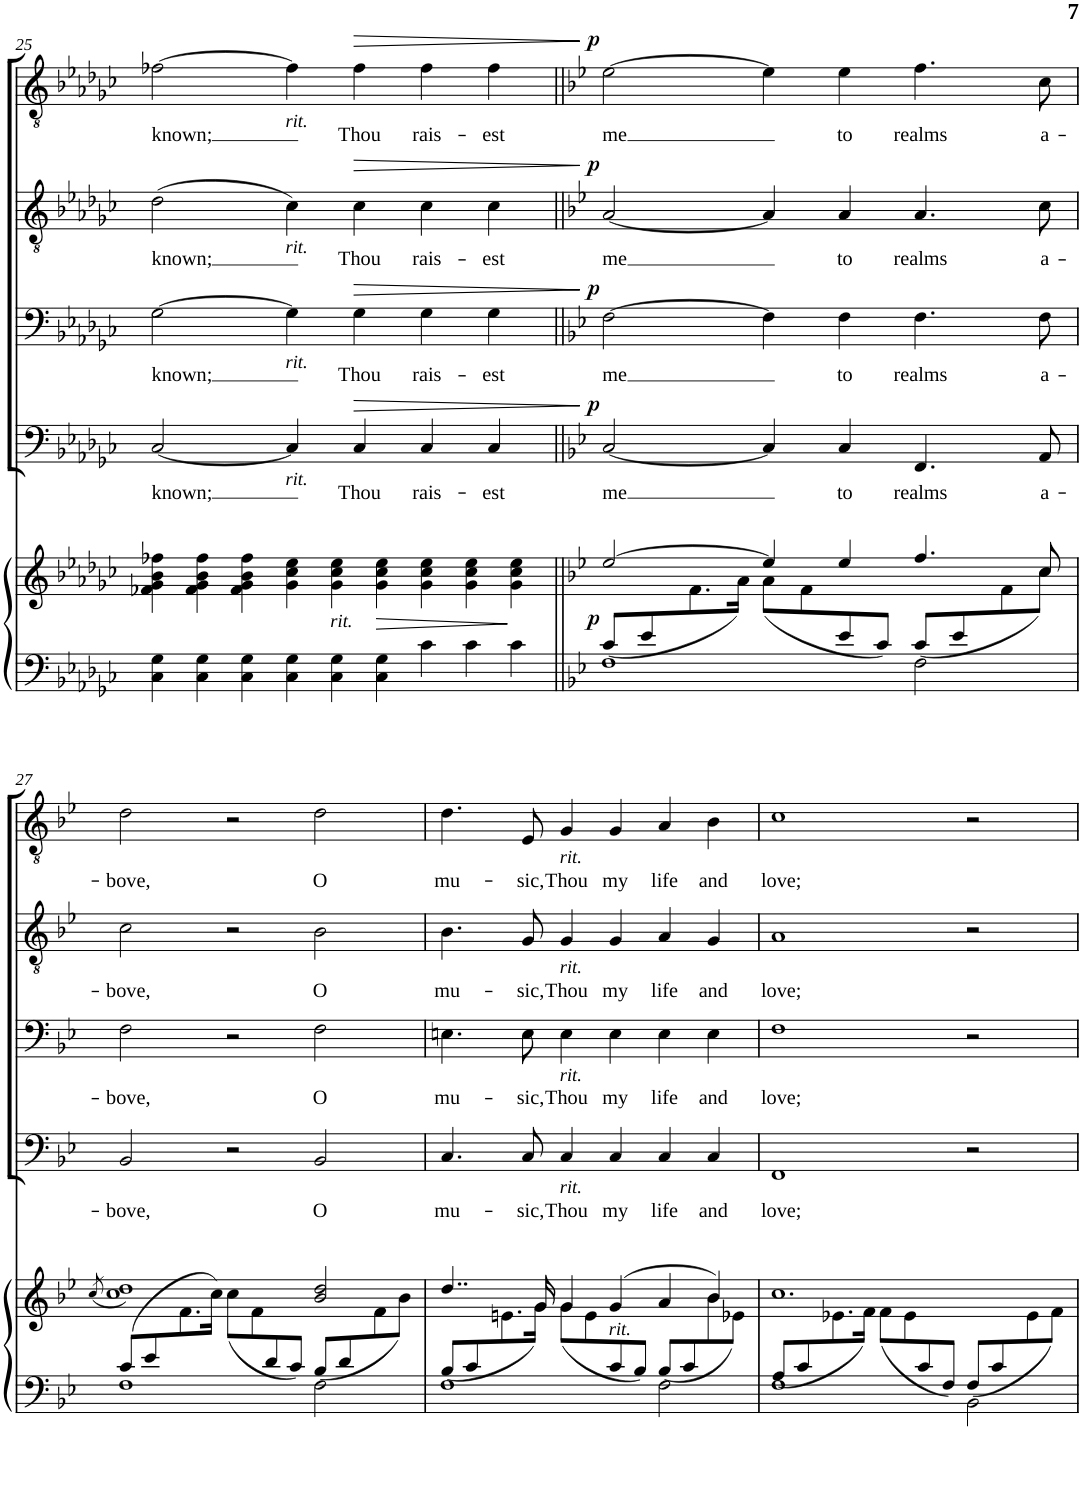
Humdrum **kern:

**kern	**kern	**dynam	**kern	**text	**dynam	**kern	**text	**dynam	**kern	**text	**dynam	**kern	**text	**dynam
*part5	*part5	*part5	*part4	*part4	*part4	*part3	*part3	*part3	*part2	*part2	*part2	*part1	*part1	*part1
*staff6	*staff5	*staff5/6	*staff4	*staff4	*staff4	*staff3	*staff3	*staff3	*staff2	*staff2	*staff2	*staff1	*staff1	*staff1
*I"Piano 5	*	*	*I"Piano	*	*	*I"Piano 3	*	*	*I"Piano	*	*	*I"Piano 1	*	*
*I'Pno	*	*	*I'Pno	*	*	*I'Pno	*	*	*I'Pno	*	*	*I'Pno	*	*
!!LO:PB:g=z
*clefF4	*clefG2	*	*clefF4	*	*	*clefF4	*	*	*clefGv2	*	*	*clefGv2	*	*
*k[b-e-a-d-g-c-]	*k[b-e-a-d-g-c-]	*	*k[b-e-a-d-g-c-]	*	*	*k[b-e-a-d-g-c-]	*	*	*k[b-e-a-d-g-c-]	*	*	*k[b-e-a-d-g-c-]	*	*
*M3/2	*M3/2	*	*M3/2	*	*	*M3/2	*	*	*M3/2	*	*	*M3/2	*	*
=25	=25	=25	=25	=25	=25	=25	=25	=25	=25	=25	=25	=25	=25	=25
!	!	!	!	!LO:LY:b	!	!	!LO:LY:b	!	!	!LO:LY:b	!	!	!LO:LY:b	!
6C-\ 6G-\	6f-X\ 6g-\ 6b-\ 6ff-X\	.	[2C-/	known;	.	[2G-\	known;	.	(2d-\	known;	.	[2f-X\	known;	.
6C-\ 6G-\	6f-\ 6g-\ 6b-\ 6ff-\	.	.	.	.	.	.	.	.	.	.	.	.	.
6C-\ 6G-\	6f-\ 6g-\ 6b-\ 6ff-\	.	.	.	.	.	.	.	.	.	.	.	.	.
!	!	!	!	!	!	!	!	!	!	!	!	!LO:TX:b:i:t=rit.	!	!
!	!	!	!	!	!	!	!	!	!LO:TX:b:i:t=rit.	!	!	!	!	!
!	!	!	!	!	!	!LO:TX:b:i:t=rit.	!	!	!	!	!	!	!	!
!	!	!	!LO:TX:b:i:t=rit.	!	!	!	!	!	!	!	!	!	!	!
6C-\ 6G-\	6g-\ 6cc-\ 6ee-\	.	4C-/]	.	.	4G-\]	.	.	4c-\)	.	.	4f-\]	.	.
!	!LO:TX:b:i:t=rit.	!	!	!	!	!	!	!	!	!	!	!	!	!
6C-\ 6G-\	6g-\ 6cc-\ 6ee-\	.	.	.	.	.	.	.	.	.	.	.	.	.
!	!	!	!	!LO:LY:b	!LO:HP:b	!	!LO:LY:b	!LO:HP:b	!	!LO:LY:b	!LO:HP:b	!	!LO:LY:b	!LO:HP:b
.	.	.	4C-/	Thou	>	4G-\	Thou	>	4c-\	Thou	>	4f-\	Thou	>
!	!	!LO:HP:b	!	!	!	!	!	!	!	!	!	!	!	!
6C-\ 6G-\	6g-\ 6cc-\ 6ee-\	>	.	.	.	.	.	.	.	.	.	.	.	.
!	!	!	!	!LO:LY:b	!	!	!LO:LY:b	!	!	!LO:LY:b	!	!	!LO:LY:b	!
6c-\	6g-\ 6cc-\ 6ee-\	.	4C-/	rais-	.	4G-\	rais-	.	4c-\	rais-	.	4f-\	rais-	.
6c-\	6g-\ 6cc-\ 6ee-\	.	.	.	.	.	.	.	.	.	.	.	.	.
!	!	!	!	!LO:LY:b	!	!	!LO:LY:b	!	!	!LO:LY:b	!	!	!LO:LY:b	!
.	.	.	4C-/	-est	.	4G-\	-est	.	4c-\	-est	.	4f-\	-est	.
6c-\	6g-\ 6cc-\ 6ee-\	]	.	.	.	.	.	.	.	.	.	.	.	.
.	.	.	.	.	]	.	.	]	.	.	]	.	.	]
=26||	=26||	=26||	=26||	=26||	=26||	=26||	=26||	=26||	=26||	=26||	=26||	=26||	=26||	=26||
*k[b-e-]	*k[b-e-]	*	*k[b-e-]	*	*	*k[b-e-]	*	*	*k[b-e-]	*	*	*k[b-e-]	*	*
*^	*^	*	*	*	*	*	*	*	*	*	*	*	*	*
!	!	!	!	!LO:DY:b	!	!LO:LY:b	!LO:DY:a	!	!LO:LY:b	!LO:DY:a	!	!LO:LY:b	!LO:DY:a	!	!LO:LY:b	!LO:DY:a
(<8c/L	1F	[>2ee-/	4ryy	p	[2C/	me	p	[2F\	me	p	[2A/	me	p	[2e-\	me	p
8e-/	.	.	.	.	.	.	.	.	.	.	.	.	.	.	.	.
2ryy	.	.	8.f\	.	.	.	.	.	.	.	.	.	.	.	.	.
.	.	.	16a\Jk)	.	.	.	.	.	.	.	.	.	.	.	.	.
.	.	4ee-/]	(<8a\L	.	4C/]	.	.	4F\]	.	.	4A/]	.	.	4e-\]	.	.
.	.	.	8f\	.	.	.	.	.	.	.	.	.	.	.	.	.
!	!	!	!	!	!	!LO:LY:b	!	!	!LO:LY:b	!	!	!LO:LY:b	!	!	!LO:LY:b	!
8e-/	.	4ee-/	2ryy	.	4C/	to	.	4F\	to	.	4A/	to	.	4e-\	to	.
8c/J)	.	.	.	.	.	.	.	.	.	.	.	.	.	.	.	.
!	!	!	!	!	!	!LO:LY:b	!	!	!LO:LY:b	!	!	!LO:LY:b	!	!	!LO:LY:b	!
(<8c/L	2F\	4.ff/	.	.	4.FF/	realms	.	4.F\	realms	.	4.A/	realms	.	4.f\	realms	.
8e-/	.	.	.	.	.	.	.	.	.	.	.	.	.	.	.	.
4ryy	.	.	8f\	.	.	.	.	.	.	.	.	.	.	.	.	.
!	!	!	!	!	!	!LO:LY:b	!	!	!LO:LY:b	!	!	!LO:LY:b	!	!	!LO:LY:b	!
.	.	8cc/	8cc\J)	.	8AA/	a-	.	8F\	a-	.	8c\	a-	.	8c\	a-	.
!!LO:LB:g=z
=27	=27	=27	=27	=27	=27	=27	=27	=27	=27	=27	=27	=27	=27	=27	=27	=27
.	.	(8qcc/	.	.	.	.	.	.	.	.	.	.	.	.	.	.
!	!	!	!	!	!	!LO:LY:b	!	!	!LO:LY:b	!	!	!LO:LY:b	!	!	!LO:LY:b	!
(>8c/L	1F	1cc 1dd)	4ryy	.	2BB-/	-bove,	.	2F\	-bove,	.	2c\	-bove,	.	2d\	-bove,	.
8e-/	.	.	.	.	.	.	.	.	.	.	.	.	.	.	.	.
2ryy	.	.	8.f\	.	.	.	.	.	.	.	.	.	.	.	.	.
.	.	.	16cc\Jk)	.	.	.	.	.	.	.	.	.	.	.	.	.
.	.	.	(<8cc\L	.	2r	.	.	2r	.	.	2r	.	.	2r	.	.
.	.	.	8f\	.	.	.	.	.	.	.	.	.	.	.	.	.
8d/	.	.	2ryy	.	.	.	.	.	.	.	.	.	.	.	.	.
8c/J)	.	.	.	.	.	.	.	.	.	.	.	.	.	.	.	.
!	!	!	!	!	!	!LO:LY:b	!	!	!LO:LY:b	!	!	!LO:LY:b	!	!	!LO:LY:b	!
(<8B-/L	2F\	2b-/ 2dd/	.	.	2BB-/	O	.	2F\	O	.	2B-\	O	.	2d\	O	.
8d/	.	.	.	.	.	.	.	.	.	.	.	.	.	.	.	.
4ryy	.	.	8f\	.	.	.	.	.	.	.	.	.	.	.	.	.
.	.	.	8b-\J)	.	.	.	.	.	.	.	.	.	.	.	.	.
=28	=28	=28	=28	=28	=28	=28	=28	=28	=28	=28	=28	=28	=28	=28	=28	=28
!	!	!	!	!	!	!LO:LY:b	!	!	!LO:LY:b	!	!	!LO:LY:b	!	!	!LO:LY:b	!
(<8B-/L	1F	4..dd/	4ryy	.	4.C/	mu-	.	4.En\	mu-	.	4.B-\	mu-	.	4.d\	mu-	.
8c/	.	.	.	.	.	.	.	.	.	.	.	.	.	.	.	.
2ryy	.	.	8.en\	.	.	.	.	.	.	.	.	.	.	.	.	.
!	!	!	!	!	!	!LO:LY:b	!	!	!LO:LY:b	!	!	!LO:LY:b	!	!	!LO:LY:b	!
.	.	.	.	.	8C/	-sic,	.	8E\	-sic,	.	8G/	-sic,	.	8E-/	-sic,	.
.	.	16g/	16g\Jk)	.	.	.	.	.	.	.	.	.	.	.	.	.
!	!	!	!	!	!	!	!	!	!	!	!	!	!	!LO:TX:b:i:t=rit.	!	!
!	!	!	!	!	!	!	!	!	!	!	!LO:TX:b:i:t=rit.	!	!	!	!	!
!	!	!	!	!	!	!	!	!LO:TX:b:i:t=rit.	!	!	!	!	!	!	!	!
!	!	!	!	!	!LO:TX:b:i:t=rit.	!	!	!	!	!	!	!	!	!	!	!
!	!	!	!	!	!	!LO:LY:b	!	!	!LO:LY:b	!	!	!LO:LY:b	!	!	!LO:LY:b	!
.	.	4g/	(<8g\L	.	4C/	Thou	.	4E\	Thou	.	4G/	Thou	.	4G/	Thou	.
.	.	.	8e\	.	.	.	.	.	.	.	.	.	.	.	.	.
!	!	!LO:TX:b:i:t=rit.	!	!	!	!	!	!	!	!	!	!	!	!	!	!
!	!	!	!	!	!	!LO:LY:b	!	!	!LO:LY:b	!	!	!LO:LY:b	!	!	!LO:LY:b	!
8c/	.	(>4g/	2ryy	.	4C/	my	.	4E\	my	.	4G/	my	.	4G/	my	.
8B-/J)	.	.	.	.	.	.	.	.	.	.	.	.	.	.	.	.
!	!	!	!	!	!	!LO:LY:b	!	!	!LO:LY:b	!	!	!LO:LY:b	!	!	!LO:LY:b	!
(<8B-/L	2F\	4a/	.	.	4C/	life	.	4E\	life	.	4A/	life	.	4A/	life	.
8c/	.	.	.	.	.	.	.	.	.	.	.	.	.	.	.	.
!	!	!	!	!	!	!LO:LY:b	!	!	!LO:LY:b	!	!	!LO:LY:b	!	!	!LO:LY:b	!
4ryy	.	4b-/)	8b-\	.	4C/	and	.	4E\	and	.	4G/	and	.	4B-\	and	.
.	.	.	8e-X\J)	.	.	.	.	.	.	.	.	.	.	.	.	.
=29	=29	=29	=29	=29	=29	=29	=29	=29	=29	=29	=29	=29	=29	=29	=29	=29
!	!	!	!	!	!	!LO:LY:b	!	!	!LO:LY:b	!	!	!LO:LY:b	!	!	!LO:LY:b	!
(<8A/L	1F	1.cc	4ryy	.	1FF	love;	.	1F	love;	.	1A	love;	.	1c	love;	.
8c/	.	.	.	.	.	.	.	.	.	.	.	.	.	.	.	.
2ryy	.	.	8.e-X\	.	.	.	.	.	.	.	.	.	.	.	.	.
.	.	.	16f\Jk)	.	.	.	.	.	.	.	.	.	.	.	.	.
.	.	.	(<8f\L	.	.	.	.	.	.	.	.	.	.	.	.	.
.	.	.	8e-\	.	.	.	.	.	.	.	.	.	.	.	.	.
8c/	.	.	2ryy	.	.	.	.	.	.	.	.	.	.	.	.	.
8F/J)	.	.	.	.	.	.	.	.	.	.	.	.	.	.	.	.
(<8F/L	2BB-\	.	.	.	2r	.	.	2r	.	.	2r	.	.	2r	.	.
8c/	.	.	.	.	.	.	.	.	.	.	.	.	.	.	.	.
4ryy	.	.	8e-\	.	.	.	.	.	.	.	.	.	.	.	.	.
.	.	.	8f\J)	.	.	.	.	.	.	.	.	.	.	.	.	.
*v	*v	*	*	*	*	*	*	*	*	*	*	*	*	*	*	*
*	*v	*v	*	*	*	*	*	*	*	*	*	*	*	*	*
=	=	=	=	=	=	=	=	=	=	=	=	=	=	=
*-	*-	*-	*-	*-	*-	*-	*-	*-	*-	*-	*-	*-	*-	*-
